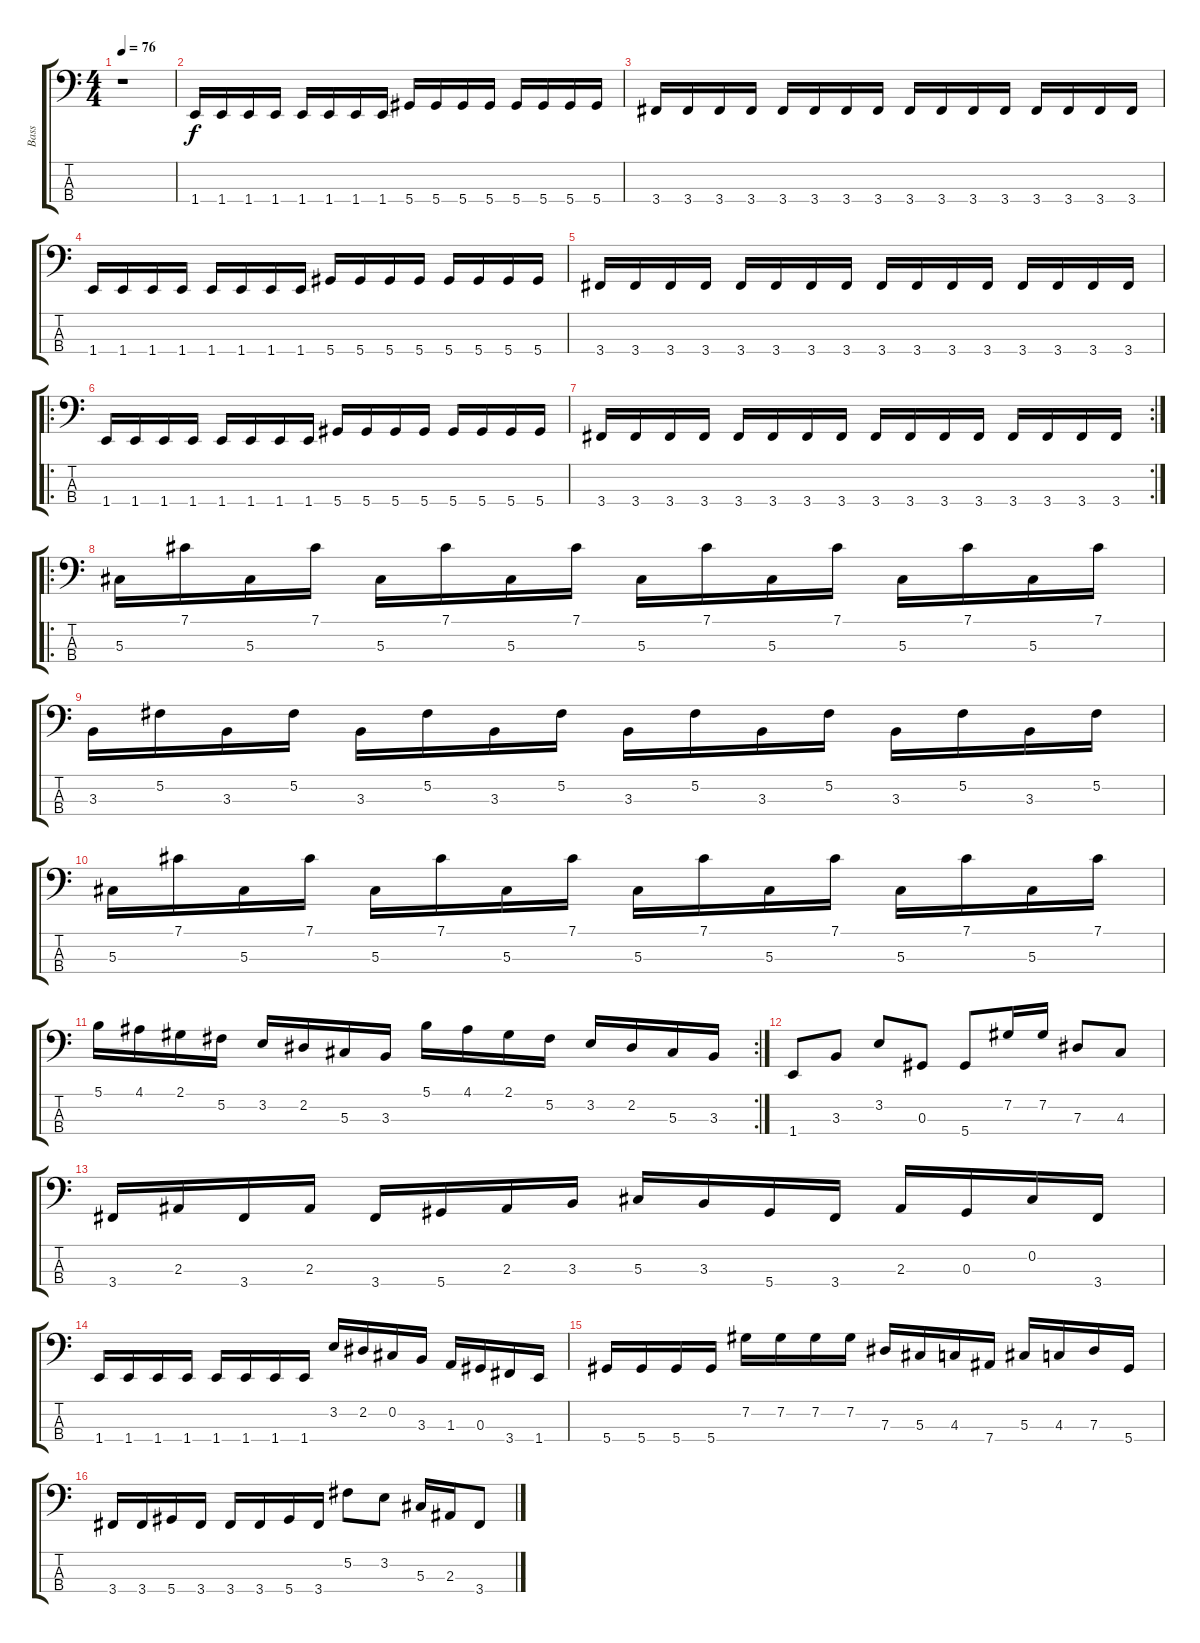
\track ("Bass" "Bass") {instrument electricbassfinger}
\staff {score tabs}
\tuning (Gb2 Db2 Ab1 Eb1) {hide}
\ts (4 4)
\tempo 76
\clef f4
\ks c
r.1{dy f instrument electricbassfinger} |
1.4.16 1.4.16 1.4.16 1.4.16 1.4.16 1.4.16 1.4.16 1.4.16 5.4.16 5.4.16 5.4.16 5.4.16 5.4.16 5.4.16 5.4.16 5.4.16 |
3.4.16 3.4.16 3.4.16 3.4.16 3.4.16 3.4.16 3.4.16 3.4.16 3.4.16 3.4.16 3.4.16 3.4.16 3.4.16 3.4.16 3.4.16 3.4.16 |
1.4.16 1.4.16 1.4.16 1.4.16 1.4.16 1.4.16 1.4.16 1.4.16 5.4.16 5.4.16 5.4.16 5.4.16 5.4.16 5.4.16 5.4.16 5.4.16 |
3.4.16 3.4.16 3.4.16 3.4.16 3.4.16 3.4.16 3.4.16 3.4.16 3.4.16 3.4.16 3.4.16 3.4.16 3.4.16 3.4.16 3.4.16 3.4.16 |
\ro
1.4.16 1.4.16 1.4.16 1.4.16 1.4.16 1.4.16 1.4.16 1.4.16 5.4.16 5.4.16 5.4.16 5.4.16 5.4.16 5.4.16 5.4.16 5.4.16 |
\rc 2
3.4.16 3.4.16 3.4.16 3.4.16 3.4.16 3.4.16 3.4.16 3.4.16 3.4.16 3.4.16 3.4.16 3.4.16 3.4.16 3.4.16 3.4.16 3.4.16 |
\ro
5.3.16 7.1.16 5.3.16 7.1.16 5.3.16 7.1.16 5.3.16 7.1.16 5.3.16 7.1.16 5.3.16 7.1.16 5.3.16 7.1.16 5.3.16 7.1.16 |
3.3.16 5.2.16 3.3.16 5.2.16 3.3.16 5.2.16 3.3.16 5.2.16 3.3.16 5.2.16 3.3.16 5.2.16 3.3.16 5.2.16 3.3.16 5.2.16 |
5.3.16 7.1.16 5.3.16 7.1.16 5.3.16 7.1.16 5.3.16 7.1.16 5.3.16 7.1.16 5.3.16 7.1.16 5.3.16 7.1.16 5.3.16 7.1.16 |
\rc 2
5.1.16 4.1.16 2.1.16 5.2.16 3.2.16 2.2.16 5.3.16 3.3.16 5.1.16 4.1.16 2.1.16 5.2.16 3.2.16 2.2.16 5.3.16 3.3.16 |
1.4.8 3.3.8 3.2.8 0.3.8 5.4.8 7.2.16 7.2.16 7.3.8 4.3.8 |
3.4.16 2.3.16 3.4.16 2.3.16 3.4.16 5.4.16 2.3.16 3.3.16 5.3.16 3.3.16 5.4.16 3.4.16 2.3.16 0.3.16 0.2.16 3.4.16 |
1.4.16 1.4.16 1.4.16 1.4.16 1.4.16 1.4.16 1.4.16 1.4.16 3.2.16 2.2.16 0.2.16 3.3.16 1.3.16 0.3.16 3.4.16 1.4.16 |
5.4.16 5.4.16 5.4.16 5.4.16 7.2.16 7.2.16 7.2.16 7.2.16 7.3.16 5.3.16 4.3.16 7.4.16 5.3.16 4.3.16 7.3.16 5.4.16 |
3.4.16 3.4.16 5.4.16 3.4.16 3.4.16 3.4.16 5.4.16 3.4.16 5.2.8 3.2.8 5.3.16 2.3.16 3.4.8
